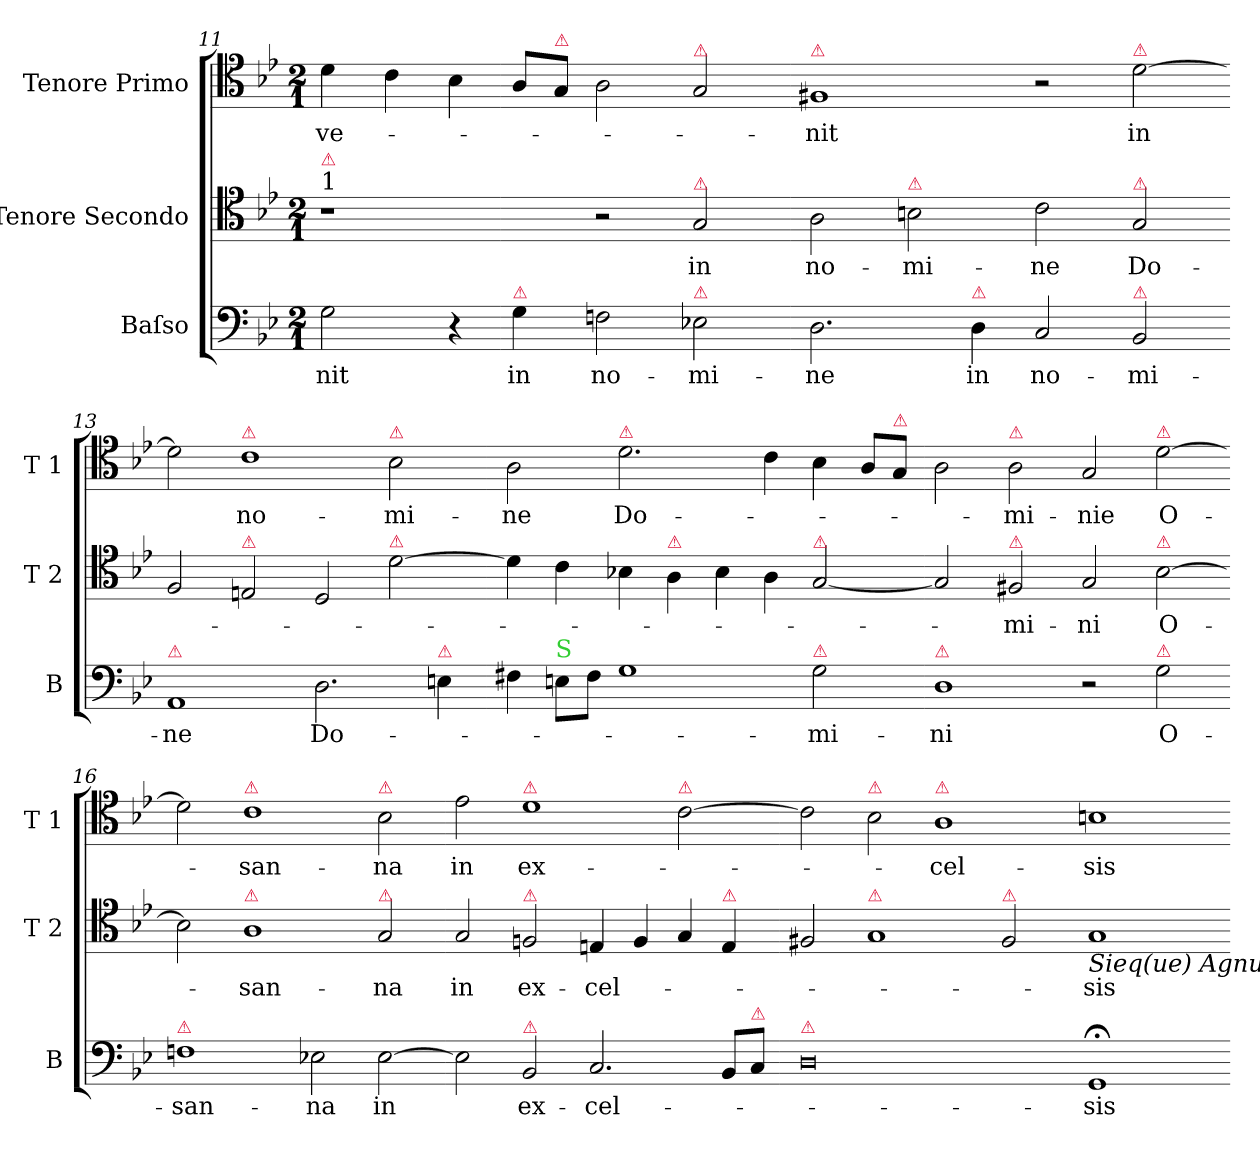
**kern	**text	**kern	**text	**kern	**text
*part3	*part3	*part2	*part2	*part1	*part1
*staff3	*staff3	*staff2	*staff2	*staff1	*staff1
*I"Baſso	*	*I"Tenore Secondo	*	*I"Tenore Primo	*
*I'B	*	*I'T 2	*	*I'T 1	*
*clefF4	*	*clefC4	*	*clefC4	*
*k[b-e-]	*	*k[b-e-]	*	*k[b-e-]	*
*g:	*	*g:	*	*g:	*
*M2/1	*	*M2/1	*	*M2/1	*
=11	=11	=11	=11	=11	=11
!	!	!LO:TX:a:t=1	!	!	!
!	!	!LO:TX:a:color=crimson:t=⚠	!	!	!
2G\	nit	1r	.	4d\	ve-
.	.	.	.	4c\	.
4r	.	.	.	4B-\	.
!LO:TX:a:color=crimson:t=⚠	!	!	!	!	!
4G\	in	.	.	8A/L	.
!	!	!	!	!LO:TX:a:color=crimson:t=⚠	!
.	.	.	.	8G/J	.
2Fn\	no-	2r	.	2A\	.
!	!	!	!	!LO:TX:a:color=crimson:t=⚠	!
!	!	!LO:TX:a:color=crimson:t=⚠	!	!	!
!LO:TX:a:color=crimson:t=⚠	!	!	!	!	!
2E-X\	-mi-	2G/	in	2G/	.
=12-	=12-	=12-	=12-	=12-	=12-
!	!	!	!	!LO:TX:a:color=crimson:t=⚠	!
2.D\	-ne	2A\	no-	1F#X	-nit
!	!	!LO:TX:a:color=crimson:t=⚠	!	!	!
.	.	2Bn\	-mi-	.	.
!LO:TX:a:color=crimson:t=⚠	!	!	!	!	!
4D\	in	.	.	.	.
2C/	no-	2c\	-ne	2r	.
!	!	!	!	!LO:TX:a:color=crimson:t=⚠	!
!	!	!LO:TX:a:color=crimson:t=⚠	!	!	!
!LO:TX:a:color=crimson:t=⚠	!	!	!	!	!
2BB-/	-mi-	2G/	Do-	[2d\	in
=13-	=13-	=13-	=13-	=13-	=13-
!LO:TX:a:color=crimson:t=⚠	!	!	!	!	!
1AA	-ne	2F/	.	2d\]	.
!	!	!	!	!LO:TX:a:color=crimson:t=⚠	!
!	!	!LO:TX:a:color=crimson:t=⚠	!	!	!
.	.	2En/	.	1c	no-
2.D\	Do-	2D/	.	.	.
!	!	!	!	!LO:TX:a:color=crimson:t=⚠	!
!	!	!LO:TX:a:color=crimson:t=⚠	!	!	!
.	.	[2d\	.	2B-\	-mi-
!LO:TX:a:color=crimson:t=⚠	!	!	!	!	!
4En\	.	.	.	.	.
=14-	=14-	=14-	=14-	=14-	=14-
4F#X\	.	4d\]	.	2A\	-ne
!LO:TX:a:color=limegreen:t=S	!	!	!	!	!
8En\L	.	4c\	.	.	.
8F#\J	.	.	.	.	.
!	!	!	!	!LO:TX:a:color=crimson:t=⚠	!
1G	.	4B-X\	.	2.d\	Do-
!	!	!LO:TX:a:color=crimson:t=⚠	!	!	!
.	.	4A\	.	.	.
.	.	4B-\	.	.	.
.	.	4A\	.	4c\	.
!	!	!LO:TX:a:color=crimson:t=⚠	!	!	!
!LO:TX:a:color=crimson:t=⚠	!	!	!	!	!
2G\	-mi-	[2G/	.	4B-\	.
.	.	.	.	8A/L	.
!	!	!	!	!LO:TX:a:color=crimson:t=⚠	!
.	.	.	.	8G/J	.
=15-	=15-	=15-	=15-	=15-	=15-
!LO:TX:a:color=crimson:t=⚠	!	!	!	!	!
1D	-ni	2G/]	.	2A\	.
!	!	!	!	!LO:TX:a:color=crimson:t=⚠	!
!	!	!LO:TX:a:color=crimson:t=⚠	!	!	!
.	.	2F#X/	-mi-	2A\	mi-
2r	.	2G/	-ni	2G/	-nie
!	!	!	!	!LO:TX:a:color=crimson:t=⚠	!
!	!	!LO:TX:a:color=crimson:t=⚠	!	!	!
!LO:TX:a:color=crimson:t=⚠	!	!	!	!	!
2G\	O-	[2B-\	O-	[2d\	O-
=16-	=16-	=16-	=16-	=16-	=16-
!LO:TX:a:color=crimson:t=⚠	!	!	!	!	!
1Fn	-san-	2B-\]	.	2d\]	.
!	!	!	!	!LO:TX:a:color=crimson:t=⚠	!
!	!	!LO:TX:a:color=crimson:t=⚠	!	!	!
.	.	1A	-san-	1c	-san-
2E-X\	-na	.	.	.	.
!	!	!	!	!LO:TX:a:color=crimson:t=⚠	!
!	!	!LO:TX:a:color=crimson:t=⚠	!	!	!
[2E-\	in	2G/	-na	2B-\	-na
=17-	=17-	=17-	=17-	=17-	=17-
2E-\]	.	2G/	in	2e-\	in
!	!	!	!	!LO:TX:a:color=crimson:t=⚠	!
!	!	!LO:TX:a:color=crimson:t=⚠	!	!	!
!LO:TX:a:color=crimson:t=⚠	!	!	!	!	!
2BB-/	ex-	2Fn/	ex-	1d	ex-
2.C/	-cel-	4En/	-cel-	.	.
.	.	4F/	.	.	.
!	!	!	!	!LO:TX:a:color=crimson:t=⚠	!
.	.	4G/	.	[2c\	.
!	!	!LO:TX:a:color=crimson:t=⚠	!	!	!
8BB-/L	.	4E/	.	.	.
!LO:TX:a:color=crimson:t=⚠	!	!	!	!	!
8C/J	.	.	.	.	.
=18-	=18-	=18-	=18-	=18-	=18-
!LO:TX:a:color=crimson:t=⚠	!	!	!	!	!
0D	.	2F#X/	.	2c\]	.
!	!	!	!	!LO:TX:a:color=crimson:t=⚠	!
!	!	!LO:TX:a:color=crimson:t=⚠	!	!	!
.	.	1G	.	2B-\	.
!	!	!	!	!LO:TX:a:color=crimson:t=⚠	!
.	.	.	.	1A	-cel-
!	!	!LO:TX:a:color=crimson:t=⚠	!	!	!
.	.	2F#/	.	.	.
=19-	=19-	=19-	=19-	=19-	=19-
!	!	!LO:TX:b:i:t=Sieq(ue) Agnus	!	!	!
1GG;<	-sis	1G	-sis	1Bn	-sis
=-	=-	=-	=-	=-	=-
*-	*-	*-	*-	*-	*-
